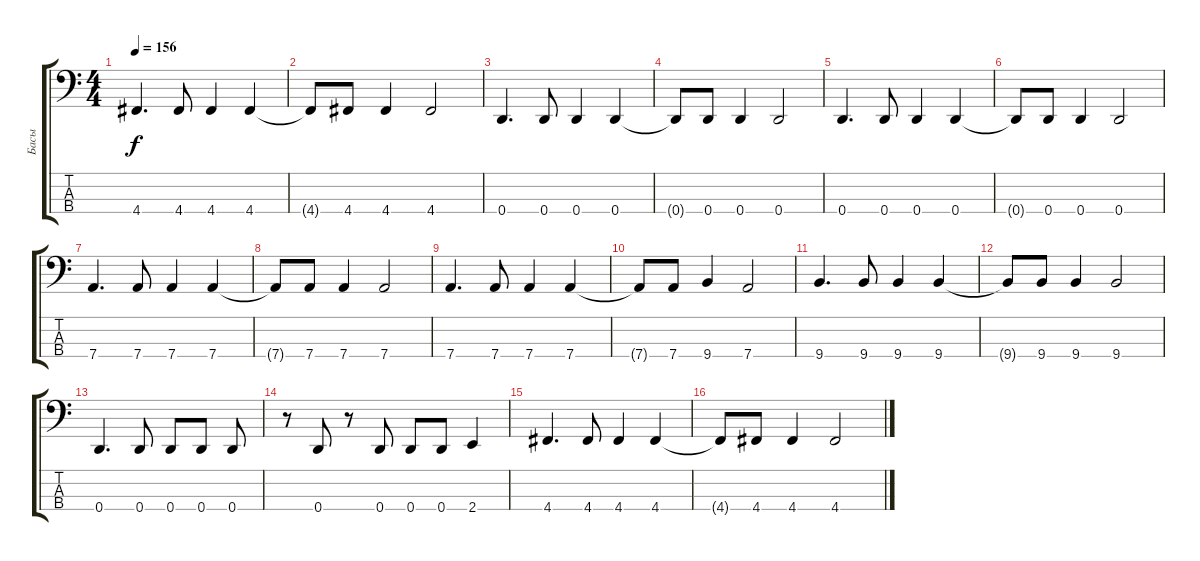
\track ("Басы" "Басы") {instrument electricbasspick}
\staff {score tabs}
\tuning (G2 D2 A1 D1) {hide}
\ts (4 4)
\tempo 156
\clef f4
\ks c
4.4.4{d dy f} 4.4.8 4.4.4 4.4.4 |
4.4{t}.8 4.4.8 4.4.4 4.4.2 |
0.4.4{d} 0.4.8 0.4.4 0.4.4 |
0.4{t}.8 0.4.8 0.4.4 0.4.2 |
0.4.4{d} 0.4.8 0.4.4 0.4.4 |
0.4{t}.8 0.4.8 0.4.4 0.4.2 |
7.4.4{d} 7.4.8 7.4.4 7.4.4 |
7.4{t}.8 7.4.8 7.4.4 7.4.2 |
7.4.4{d} 7.4.8 7.4.4 7.4.4 |
7.4{t}.8 7.4.8 9.4.4 7.4.2 |
9.4.4{d} 9.4.8 9.4.4 9.4.4 |
9.4{t}.8 9.4.8 9.4.4 9.4.2 |
0.4.4{d} 0.4.8 0.4.8 0.4.8 0.4.8 |
r.8 0.4.8 r.8 0.4.8 0.4.8 0.4.8 2.4.4 |
4.4.4{d} 4.4.8 4.4.4 4.4.4 |
4.4{t}.8 4.4.8 4.4.4 4.4.2
